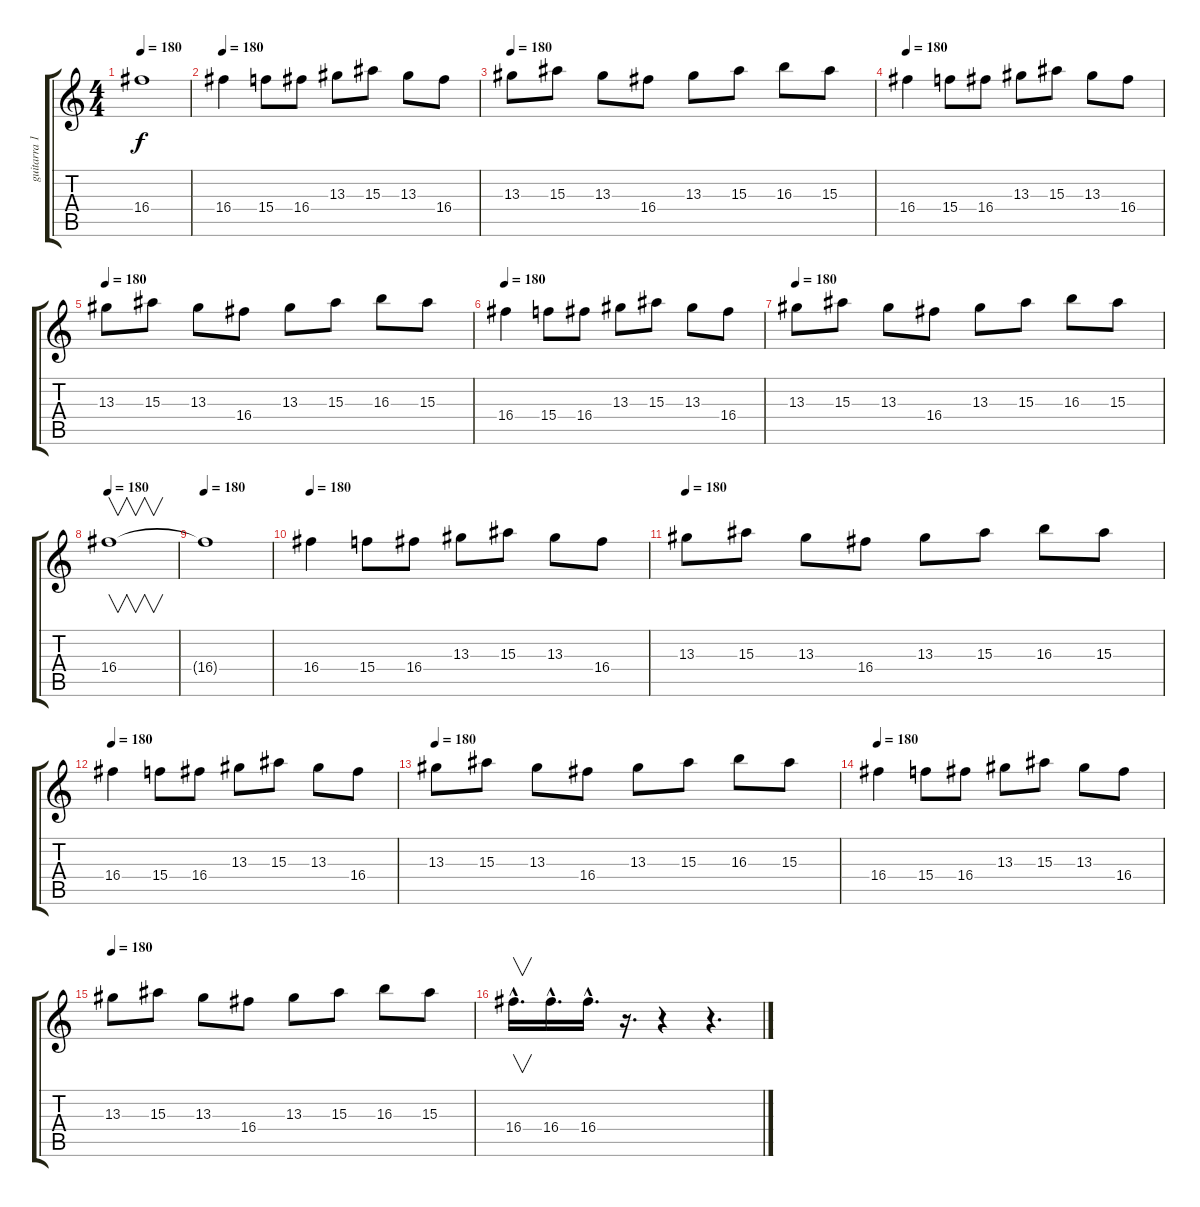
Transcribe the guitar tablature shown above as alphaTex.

\track ("guitarra 1" "guitarra 1") {instrument distortionguitar}
\staff {score tabs}
\tuning (E4 B3 G3 D3 A2 E2) {hide}
\ts (4 4)
\tempo 180
\clef g2
\ks c
16.4{t}.1{dy f} |
\tempo 180
16.4.4 15.4.8 16.4.8 13.3.8 15.3.8 13.3.8 16.4.8 |
\tempo 180
13.3.8 15.3.8 13.3.8 16.4.8 13.3.8 15.3.8 16.3.8 15.3.8 |
\tempo 180
16.4.4 15.4.8 16.4.8 13.3.8 15.3.8 13.3.8 16.4.8 |
\tempo 180
13.3.8 15.3.8 13.3.8 16.4.8 13.3.8 15.3.8 16.3.8 15.3.8 |
\tempo 180
16.4.4 15.4.8 16.4.8 13.3.8 15.3.8 13.3.8 16.4.8 |
\tempo 180
13.3.8 15.3.8 13.3.8 16.4.8 13.3.8 15.3.8 16.3.8 15.3.8 |
\tempo 180
16.4.1{v} |
\tempo 180
16.4{t}.1 |
\tempo 180
16.4.4 15.4.8 16.4.8 13.3.8 15.3.8 13.3.8 16.4.8 |
\tempo 180
13.3.8 15.3.8 13.3.8 16.4.8 13.3.8 15.3.8 16.3.8 15.3.8 |
\tempo 180
16.4.4 15.4.8 16.4.8 13.3.8 15.3.8 13.3.8 16.4.8 |
\tempo 180
13.3.8 15.3.8 13.3.8 16.4.8 13.3.8 15.3.8 16.3.8 15.3.8 |
\tempo 180
16.4.4 15.4.8 16.4.8 13.3.8 15.3.8 13.3.8 16.4.8 |
\tempo 180
13.3.8 15.3.8 13.3.8 16.4.8 13.3.8 15.3.8 16.3.8 15.3.8 |
16.4{hac}.16{v d} 16.4{hac}.16{d} 16.4{hac}.16{d} r.16{d} r.4 r.4{d}
